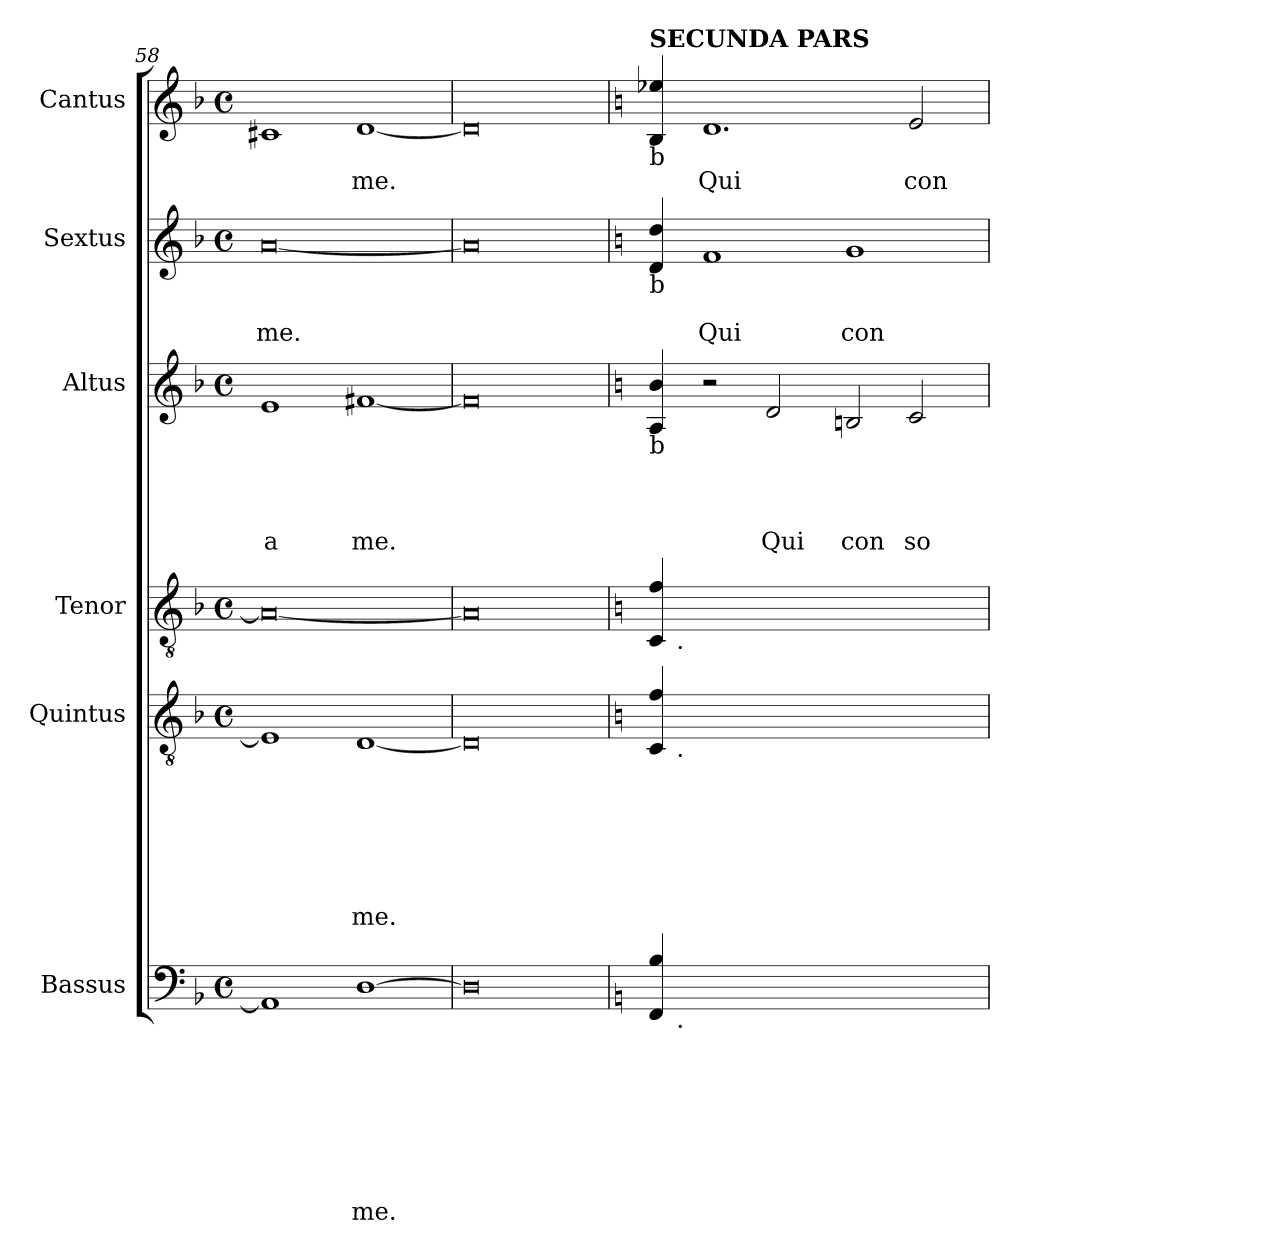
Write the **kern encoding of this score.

**kern	**text	**text	**text	**text	**text	**text	**text	**text	**kern	**text	**text	**text	**text	**text	**text	**text	**kern	**text	**kern	**text	**text	**text	**text	**kern	**text	**text	**kern	**text
*part6	*part6	*part6	*part6	*part6	*part6	*part6	*part6	*part6	*part5	*part5	*part5	*part5	*part5	*part5	*part5	*part5	*part4	*part4	*part3	*part3	*part3	*part3	*part3	*part2	*part2	*part2	*part1	*part1
*staff6	*staff6	*staff6	*staff6	*staff6	*staff6	*staff6	*staff6	*staff6	*staff5	*staff5	*staff5	*staff5	*staff5	*staff5	*staff5	*staff5	*staff4	*staff4	*staff3	*staff3	*staff3	*staff3	*staff3	*staff2	*staff2	*staff2	*staff1	*staff1
*I"Bassus	*	*	*	*	*	*	*	*	*I"Quintus	*	*	*	*	*	*	*	*I"Tenor	*	*I"Altus	*	*	*	*	*I"Sextus	*	*	*I"Cantus	*
*clefF4	*	*	*	*	*	*	*	*	*clefGv2	*	*	*	*	*	*	*	*clefGv2	*	*clefG2	*	*	*	*	*clefG2	*	*	*clefG2	*
*k[b-]	*	*	*	*	*	*	*	*	*k[b-]	*	*	*	*	*	*	*	*k[b-]	*	*k[b-]	*	*	*	*	*k[b-]	*	*	*k[b-]	*
*F:	*	*	*	*	*	*	*	*	*F:	*	*	*	*	*	*	*	*F:	*	*F:	*	*	*	*	*F:	*	*	*F:	*
*M4/4	*	*	*	*	*	*	*	*	*M4/4	*	*	*	*	*	*	*	*M4/4	*	*M4/4	*	*	*	*	*M4/4	*	*	*M4/4	*
*met(c)	*	*	*	*	*	*	*	*	*met(c)	*	*	*	*	*	*	*	*met(c)	*	*met(c)	*	*	*	*	*met(c)	*	*	*met(c)	*
=58	=58	=58	=58	=58	=58	=58	=58	=58	=58	=58	=58	=58	=58	=58	=58	=58	=58	=58	=58	=58	=58	=58	=58	=58	=58	=58	=58	=58
!	!	!	!	!	!	!	!	!	!	!	!	!	!	!	!	!	!	!	!	!	!	!	!LO:LY:b	!	!	!LO:LY:b	!	!
1AA]	.	.	.	.	.	.	.	.	1E]	.	.	.	.	.	.	.	0A_	.	1e	.	.	.	a	[<0a	.	me.	1c#X	.
!	!	!	!	!	!	!	!	!LO:LY:b	!	!	!	!	!	!	!	!LO:LY:b	!	!	!	!	!	!	!LO:LY:b	!	!	!	!	!LO:LY:b
[>1D	.	.	.	.	.	.	.	me.	[<1D	.	.	.	.	.	.	me.	.	.	[<1f#X	.	.	.	me.	.	.	.	[<1d	me.
=59	=59	=59	=59	=59	=59	=59	=59	=59	=59	=59	=59	=59	=59	=59	=59	=59	=59	=59	=59	=59	=59	=59	=59	=59	=59	=59	=59	=59
0D]	.	.	.	.	.	.	.	.	0D]	.	.	.	.	.	.	.	0A]	.	0f#]	.	.	.	.	0a]	.	.	0d]	.
!!LO:LB:g=z
=60!	=60!	=60!	=60!	=60!	=60!	=60!	=60!	=60!	=60!	=60!	=60!	=60!	=60!	=60!	=60!	=60!	=60!	=60!	=60!	=60!	=60!	=60!	=60!	=60!	=60!	=60!	=60!	=60!
*k[]	*	*	*	*	*	*	*	*	*k[]	*	*	*	*	*	*	*	*k[]	*	*k[]	*	*	*	*	*k[]	*	*	*k[]	*
*C:	*	*	*	*	*	*	*	*	*C:	*	*	*	*	*	*	*	*C:	*	*C:	*	*	*	*	*C:	*	*	*C:	*
!	!	!	!	!	!	!	!	!	!	!	!	!	!	!	!	!	!	!	!	!	!	!	!	!	!	!	!LO:TX:a:B:t=SECUNDA PARS	!
!	!	!	!	!	!	!	!	!	!	!	!	!	!	!	!	!	!	!	!	!	!	!	!	!	!	!	!LO:TX:b:t=b	!
!	!	!	!	!	!	!	!	!	!	!	!	!	!	!	!	!	!	!	!	!	!	!	!	!LO:TX:b:t=b	!	!	!	!
!	!	!	!	!	!	!	!	!	!	!	!	!	!	!	!	!	!	!	!LO:TX:b:t=b	!	!	!	!	!	!	!	!	!
!	!	!	!	!	!	!	!	!	!	!	!	!	!	!	!	!	!LO:TX:b:t=b	!	!	!	!	!	!	!	!	!	!	!
!	!	!	!	!	!	!	!	!	!LO:TX:b:t=b	!	!	!	!	!	!	!	!	!	!	!	!	!	!	!	!	!	!	!
!LO:TX:b:t=b	!	!	!	!	!	!	!	!	!	!	!	!	!	!	!	!	!	!	!	!	!	!	!	!	!	!	!	!
*^	*	*	*	*	*	*	*	*	*^	*	*	*	*	*	*	*	*^	*	*	*	*	*	*	*	*	*	*	*
4FF/ 4B/	8ryy	.	.	.	.	.	.	.	.	4C/ 4f/	8ryy	.	.	.	.	.	.	.	4C/ 4f/	8ryy	.	4A/ 4b/	.	.	.	.	4d/ 4dd/	.	.	4B/ 4ee-X/	.
!	!	!	!	!	!	!	!	!	!	!	!	!	!	!	!	!	!	!	!	!LO:TX:b:t=.	!	!	!	!	!	!	!	!	!	!	!
!	!	!	!	!	!	!	!	!	!	!	!LO:TX:b:t=.	!	!	!	!	!	!	!	!	!	!	!	!	!	!	!	!	!	!	!	!
!	!LO:TX:b:t=.	!	!	!	!	!	!	!	!	!	!	!	!	!	!	!	!	!	!	!	!	!	!	!	!	!	!	!	!	!	!
.	1ryy	.	.	.	.	.	.	.	.	.	1ryy	.	.	.	.	.	.	.	.	1ryy	.	.	.	.	.	.	.	.	.	.	.
!	!	!	!	!	!	!	!	!	!	!	!	!	!	!	!	!	!	!	!	!	!	!	!	!	!	!	!	!	!LO:LY:b	!	!LO:LY:b
0ryy	.	.	.	.	.	.	.	.	.	0ryy	.	.	.	.	.	.	.	.	0ryy	.	.	2r	.	.	.	.	1f	.	Qui	1.d	Qui
!	!	!	!	!	!	!	!	!	!	!	!	!	!	!	!	!	!	!	!	!	!	!	!	!	!	!LO:LY:b	!	!	!	!	!
.	.	.	.	.	.	.	.	.	.	.	.	.	.	.	.	.	.	.	.	.	.	2d/	.	.	.	Qui	.	.	.	.	.
.	1ryy	.	.	.	.	.	.	.	.	.	1ryy	.	.	.	.	.	.	.	.	1ryy	.	.	.	.	.	.	.	.	.	.	.
!	!	!	!	!	!	!	!	!	!	!	!	!	!	!	!	!	!	!	!	!	!	!	!	!	!	!LO:LY:b	!	!	!LO:LY:b	!	!
.	.	.	.	.	.	.	.	.	.	.	.	.	.	.	.	.	.	.	.	.	.	2Bn/	.	.	.	con	1g	.	con-	.	.
!	!	!	!	!	!	!	!	!	!	!	!	!	!	!	!	!	!	!	!	!	!	!	!	!	!	!LO:LY:b	!	!	!	!	!LO:LY:b
.	.	.	.	.	.	.	.	.	.	.	.	.	.	.	.	.	.	.	.	.	.	2c/	.	.	.	so	.	.	.	2e/	con
.	8ryy	.	.	.	.	.	.	.	.	.	8ryy	.	.	.	.	.	.	.	.	8ryy	.	.	.	.	.	.	.	.	.	.	.
*v	*v	*	*	*	*	*	*	*	*	*	*	*	*	*	*	*	*	*	*v	*v	*	*	*	*	*	*	*	*	*	*	*
*	*	*	*	*	*	*	*	*	*v	*v	*	*	*	*	*	*	*	*	*	*	*	*	*	*	*	*	*	*	*
=	=	=	=	=	=	=	=	=	=	=	=	=	=	=	=	=	=	=	=	=	=	=	=	=	=	=	=	=
*-	*-	*-	*-	*-	*-	*-	*-	*-	*-	*-	*-	*-	*-	*-	*-	*-	*-	*-	*-	*-	*-	*-	*-	*-	*-	*-	*-	*-
